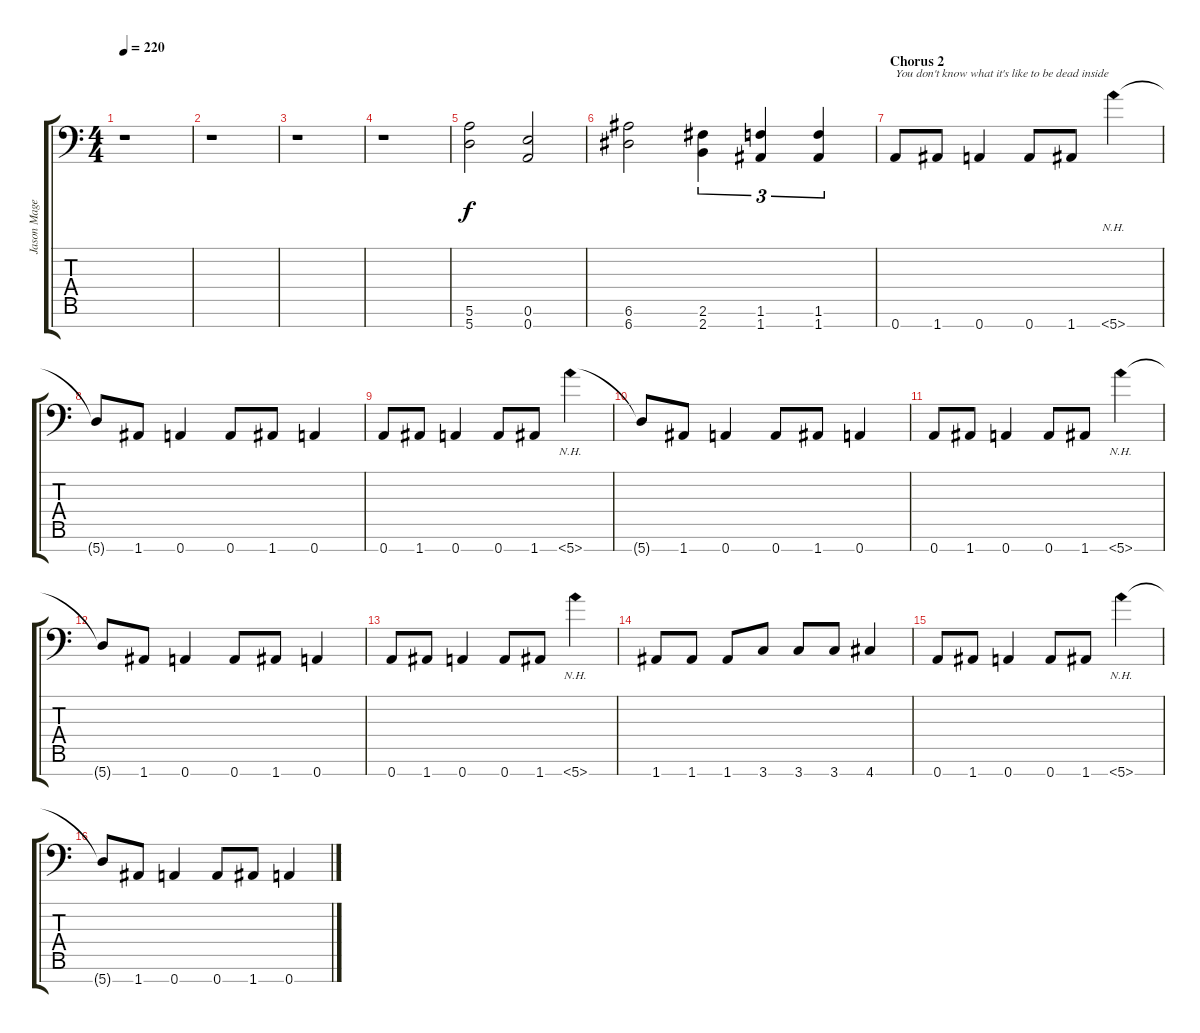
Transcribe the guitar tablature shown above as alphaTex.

\track ("Jason Mager - Guitar" "Jason Mage") {instrument distortionguitar}
\staff {score tabs}
\tuning (E4 B3 G3 D3 A2 E2 A1) {hide}
\ts (4 4)
\tempo 220
\clef f4
\ks c
r.1{dy f} |
r.1 |
r.1 |
r.1 |
(5.6 5.7).2{volume 14} (0.6 0.7).2 |
(6.6 6.7).2 (2.6 2.7).4{tu (3 2)} (1.6 1.7).4{tu (3 2)} (1.6 1.7).4{tu (3 2)} |
\section ("" "Chorus 2")
0.7.8{txt "You don't know what it's like to be dead inside" volume 14} 1.7.8 0.7.4 0.7.8 1.7.8 5.7{nh}.4 |
5.7{t}.8 1.7.8 0.7.4 0.7.8 1.7.8 0.7.4 |
0.7.8 1.7.8 0.7.4 0.7.8 1.7.8 5.7{nh}.4 |
5.7{t}.8 1.7.8 0.7.4 0.7.8 1.7.8 0.7.4 |
0.7.8 1.7.8 0.7.4 0.7.8 1.7.8 5.7{nh}.4 |
5.7{t}.8 1.7.8 0.7.4 0.7.8 1.7.8 0.7.4 |
0.7.8 1.7.8 0.7.4 0.7.8 1.7.8 5.7{nh}.4 |
1.7.8 1.7.8 1.7.8 3.7.8 3.7.8 3.7.8 4.7.4 |
0.7.8{volume 16} 1.7.8 0.7.4 0.7.8 1.7.8 5.7{nh}.4 |
5.7{t}.8 1.7.8 0.7.4 0.7.8 1.7.8 0.7.4
